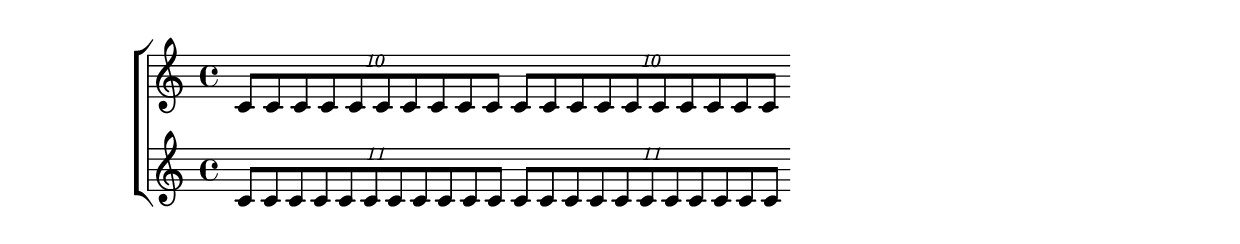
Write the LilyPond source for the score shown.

\version "1.7.18"
\header{
texidoc =  "Concurrent tuplets should be spaced equidistantly on
all staffs.

Note that this only spaces correctly (exactly) when raggedright
is. For non-raggedright, it still shows a bug: uneven spacing. 
"  }



multipart =  \notes \relative c'{ 
    \context StaffGroup < 
                \context Staff = ten  \context Voice { 
                   \times 2/10 {  c8-[ c c c c c c c c c] } 
                   \times 2/10 {  c-[  c c c c c c c c c] } 
		}
                \context Staff = eleven  \context Voice { 
                   \times 2/11 {  c8-[ c c c c c c c c c c] } 
                   \times 2/11 {  c-[  c c c c c c c c c c] } 
                }
            >
	}
    
\score{
    \notes { 
	\multipart 
    }

%    \paper { raggedright = ##t }

}

%% new-chords-done %%
